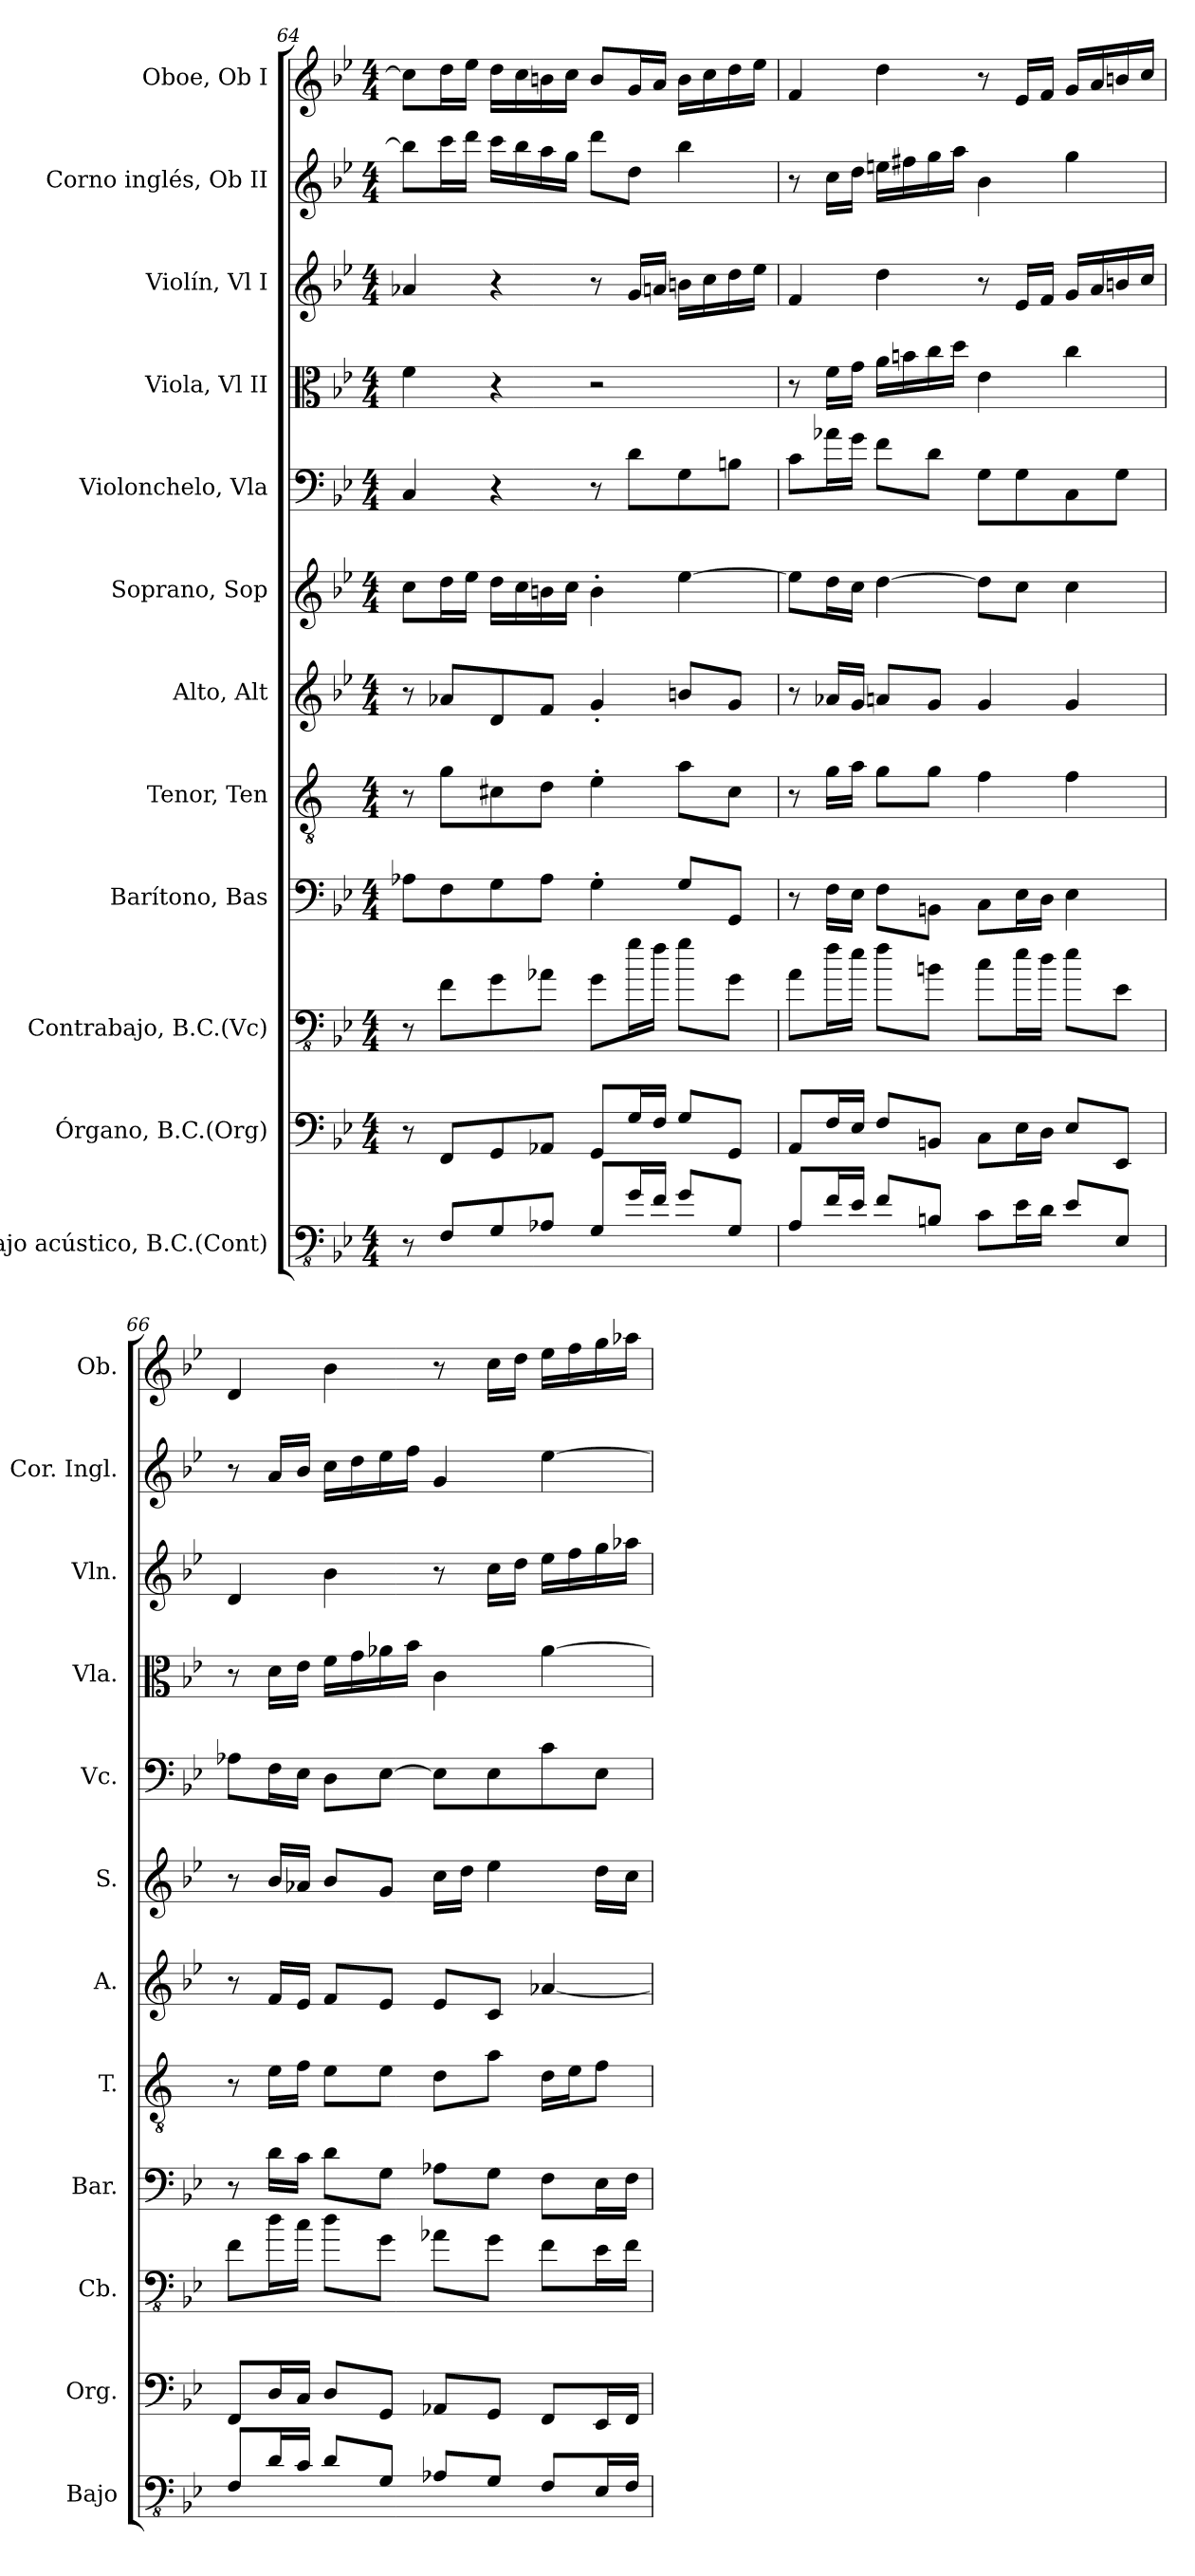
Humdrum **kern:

**kern	**kern	**kern	**kern	**kern	**kern	**kern	**kern	**kern	**kern	**kern	**kern
*part12	*part11	*part10	*part9	*part8	*part7	*part6	*part5	*part4	*part3	*part2	*part1
*staff12	*staff11	*staff10	*staff9	*staff8	*staff7	*staff6	*staff5	*staff4	*staff3	*staff2	*staff1
*I"Bajo acústico, B.C.(Cont)	*I"Órgano, B.C.(Org)	*I"Contrabajo, B.C.(Vc)	*I"Barítono, Bas	*I"Tenor, Ten	*I"Alto, Alt	*I"Soprano, Sop	*I"Violonchelo, Vla	*I"Viola, Vl II	*I"Violín, Vl I	*I"Corno inglés, Ob II	*I"Oboe, Ob I
*I'Bajo	*I'Org.	*I'Cb.	*I'Bar.	*I'T.	*I'A.	*I'S.	*I'Vc.	*I'Vla.	*I'Vln.	*I'Cor. Ingl.	*I'Ob.
*clefFv4	*clefF4	*clefFv4	*clefF4	*clefGv2	*clefG2	*clefG2	*clefF4	*clefC3	*clefG2	*clefG2	*clefG2
*ITrd7c12	*	*ITrd7c12	*	*ITrd1c2	*	*	*	*	*	*ITrd4c7	*
*k[b-e-]	*k[b-e-]	*k[b-e-]	*k[b-e-]	*k[b-e-]	*k[b-e-]	*k[b-e-]	*k[b-e-]	*k[b-e-]	*k[b-e-]	*k[b-e-a-]	*k[b-e-]
*M4/4	*M4/4	*M4/4	*M4/4	*M4/4	*M4/4	*M4/4	*M4/4	*M4/4	*M4/4	*M4/4	*M4/4
=64	=64	=64	=64	=64	=64	=64	=64	=64	=64	=64	=64
8r	8r	8r	8A-X\L	8r	8r	8cc\L	4C/	4f\	4a-X/	8ee-\L]	8cc\L]
8FFF/L	8FF/L	8FF\L	8F\	8f\L	8a-X/L	16dd\L	.	.	.	16ff\L	16dd\L
.	.	.	.	.	.	16ee-\JJ	.	.	.	16gg\JJ	16ee-\JJ
8GGG/	8GG/	8GG\	8G\	8Bn\	8d/	16dd\LL	4r	4r	4r	16ff\LL	16dd\LL
.	.	.	.	.	.	16cc\	.	.	.	16ee-\	16cc\
8AAA-X/J	8AA-X/J	8AA-X\J	8A-\J	8c\J	8f/J	16bn\	.	.	.	16dd\	16bn\
.	.	.	.	.	.	16cc\JJ	.	.	.	16cc\JJ	16cc\JJ
8GGG/L	8GG/L	8GG\L	4G'\	4d'\	4g'/	4b'\	8r	2r	8r	8gg\L	8b/L
16GG/L	16G/L	16G\L	.	.	.	.	8d\L	.	16g/LL	8g\J	16g/L
16FF/JJ	16F/JJ	16F\JJ	.	.	.	.	.	.	16an/JJ	.	16a/JJ
8GG/L	8G/L	8G\L	8G/L	8g\L	8bn/L	[4ee-\	8G\	.	16bn\LL	4ee-\	16b\LL
.	.	.	.	.	.	.	.	.	16cc\	.	16cc\
8GGG/J	8GG/J	8GG\J	8GG/J	8B\J	8g/J	.	8Bn\J	.	16dd\	.	16dd\
.	.	.	.	.	.	.	.	.	16ee-\JJ	.	16ee-\JJ
!!LO:PB:g=z
=65	=65	=65	=65	=65	=65	=65	=65	=65	=65	=65	=65
8AAA/L	8AA/L	8AA\L	8r	8r	8r	8ee-\L]	8c\L	8r	4f/	8r	4f/
16FF/L	16F/L	16F\L	16F\LL	16f\LL	16a-X/LL	16dd\L	16a-X\L	16f\LL	.	16f\LL	.
16EE-/JJ	16E-/JJ	16E-\JJ	16E-\JJ	16g\JJ	16g/JJ	16cc\JJ	16g\JJ	16g\JJ	.	16g\JJ	.
8FF/L	8F/L	8F\L	8F\L	8f\L	8an/L	[4dd\	8f\L	16a\LL	4dd\	16an\LL	4dd\
.	.	.	.	.	.	.	.	16bn\	.	16bn\	.
8BBBn/J	8BBn/J	8BBn\J	8BBn\J	8f\J	8g/J	.	8d\J	16cc\	.	16cc\	.
.	.	.	.	.	.	.	.	16dd\JJ	.	16dd\JJ	.
8CC\L	8C\L	8C\L	8C\L	4e-\	4g/	8dd\L]	8G\L	4e-\	8r	4e-\	8r
16EE-\L	16E-\L	16E-\L	16E-\L	.	.	8cc\J	8G\	.	16e-/LL	.	16e-/LL
16DD\JJ	16D\JJ	16D\JJ	16D\JJ	.	.	.	.	.	16f/JJ	.	16f/JJ
8EE-/L	8E-/L	8E-\L	4E-\	4e-\	4g/	4cc\	8C\	4cc\	16g/LL	4cc\	16g/LL
.	.	.	.	.	.	.	.	.	16a/	.	16a/
8EEE-/J	8EE-/J	8EE-\J	.	.	.	.	8G\J	.	16bn/	.	16bn/
.	.	.	.	.	.	.	.	.	16cc/JJ	.	16cc/JJ
=66	=66	=66	=66	=66	=66	=66	=66	=66	=66	=66	=66
8FFF/L	8FF/L	8FF\L	8r	8r	8r	8r	8A-X\L	8r	4d/	8r	4d/
16DD/L	16D/L	16D\L	16d\LL	16d\LL	16f/LL	16b-/LL	16F\L	16d\LL	.	16d/LL	.
16CC/JJ	16C/JJ	16C\JJ	16c\JJ	16e-\JJ	16e-/JJ	16a-X/JJ	16E-\JJ	16e-\JJ	.	16e-/JJ	.
8DD/L	8D/L	8D\L	8d\L	8d\L	8f/L	8b-/L	8D\L	16f\LL	4b-\	16f\LL	4b-\
.	.	.	.	.	.	.	.	16g\	.	16g\	.
8GGG/J	8GG/J	8GG\J	8G\J	8d\J	8e-/J	8g/J	[8E-\J	16a-X\	.	16a-\	.
.	.	.	.	.	.	.	.	16b-\JJ	.	16b-\JJ	.
8AAA-X/L	8AA-X/L	8AA-X\L	8A-X\L	8c\L	8e-/L	16cc\LL	8E-\L]	4c\	8r	4c/	8r
.	.	.	.	.	.	16dd\JJ	.	.	.	.	.
8GGG/J	8GG/J	8GG\J	8G\J	8g\J	8c/J	4ee-\	8E-\	.	16cc\LL	.	16cc\LL
.	.	.	.	.	.	.	.	.	16dd\JJ	.	16dd\JJ
8FFF/L	8FF/L	8FF\L	8F\L	16c\LL	[4a-X/	.	8c\	[4a-\	16ee-\LL	[4a-\	16ee-\LL
.	.	.	.	16d\J	.	.	.	.	16ff\	.	16ff\
16EEE-/L	16EE-/L	16EE-\L	16E-\L	8e-\J	.	16dd\LL	8E-\J	.	16gg\	.	16gg\
16FFF/JJ	16FF/JJ	16FF\JJ	16F\JJ	.	.	16cc\JJ	.	.	16aa-X\JJ	.	16aa-X\JJ
=	=	=	=	=	=	=	=	=	=	=	=
*-	*-	*-	*-	*-	*-	*-	*-	*-	*-	*-	*-
